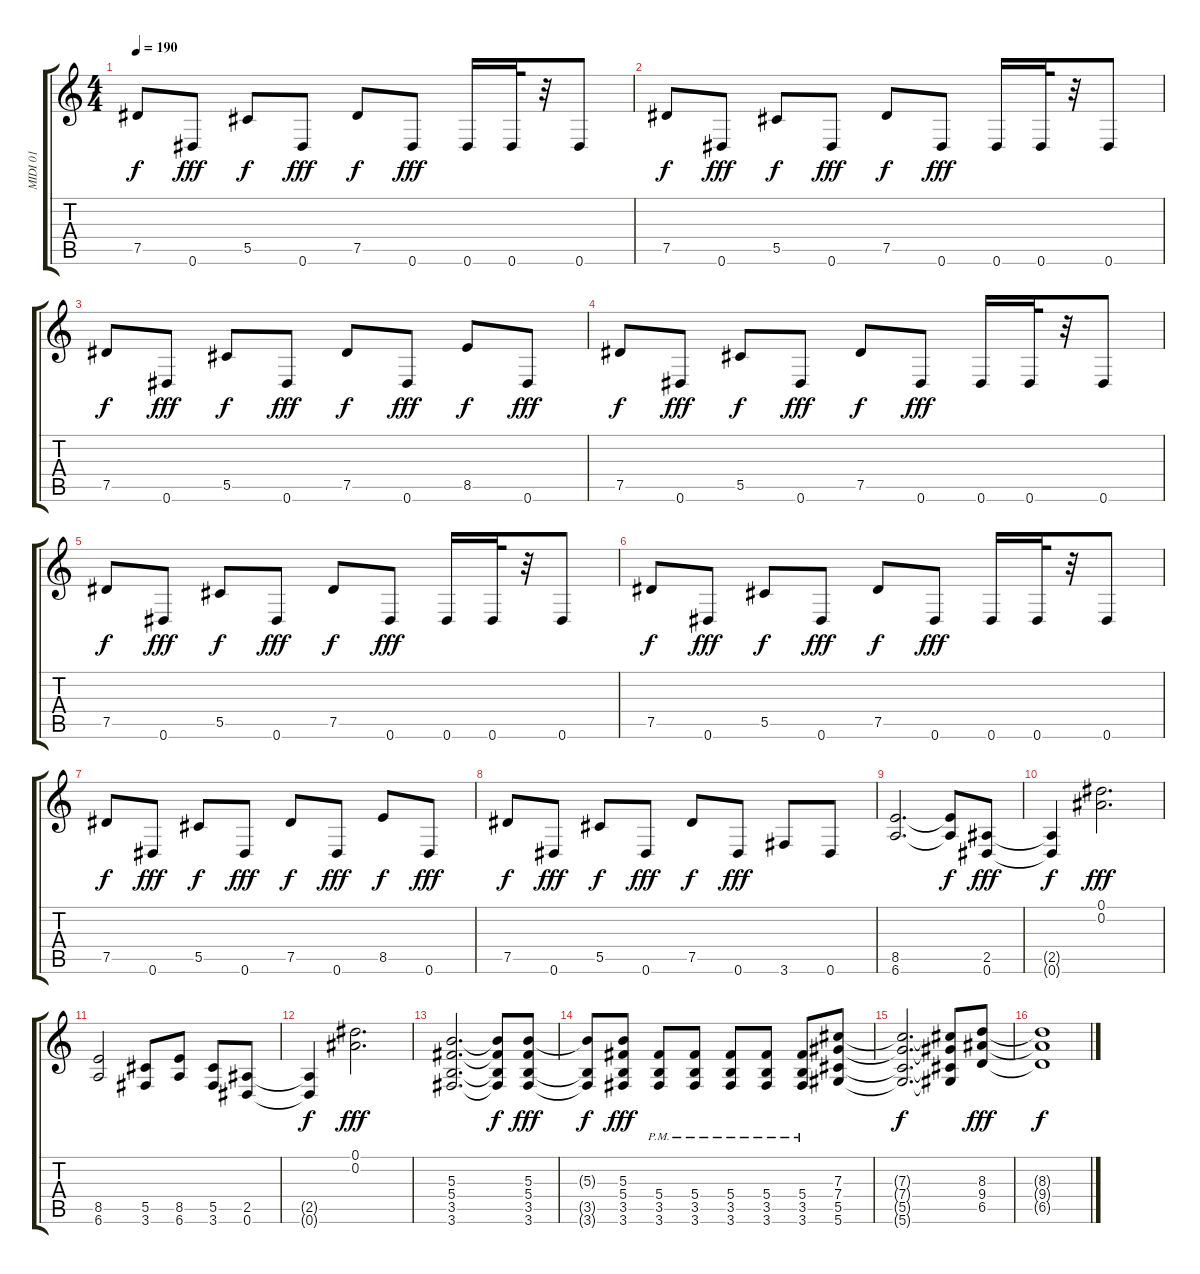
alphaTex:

\track ("MIDI 01" "MIDI 01") {instrument distortionguitar}
\staff {score tabs}
\tuning (Eb4 Bb3 Gb3 Db3 Ab2 Eb2) {hide}
\ts (4 4)
\tempo 190
\clef g2
\ks c
7.5.8{dy f} 0.6.8{dy fff} 5.5.8{dy f} 0.6.8{dy fff} 7.5.8{dy f} 0.6.8{dy fff} 0.6.16 0.6.32 r.32 0.6.8 |
7.5.8{dy f} 0.6.8{dy fff} 5.5.8{dy f} 0.6.8{dy fff} 7.5.8{dy f} 0.6.8{dy fff} 0.6.16 0.6.32 r.32 0.6.8 |
7.5.8{dy f} 0.6.8{dy fff} 5.5.8{dy f} 0.6.8{dy fff} 7.5.8{dy f} 0.6.8{dy fff} 8.5.8{dy f} 0.6.8{dy fff} |
7.5.8{dy f} 0.6.8{dy fff} 5.5.8{dy f} 0.6.8{dy fff} 7.5.8{dy f} 0.6.8{dy fff} 0.6.16 0.6.32 r.32 0.6.8 |
7.5.8{dy f} 0.6.8{dy fff} 5.5.8{dy f} 0.6.8{dy fff} 7.5.8{dy f} 0.6.8{dy fff} 0.6.16 0.6.32 r.32 0.6.8 |
7.5.8{dy f} 0.6.8{dy fff} 5.5.8{dy f} 0.6.8{dy fff} 7.5.8{dy f} 0.6.8{dy fff} 0.6.16 0.6.32 r.32 0.6.8 |
7.5.8{dy f} 0.6.8{dy fff} 5.5.8{dy f} 0.6.8{dy fff} 7.5.8{dy f} 0.6.8{dy fff} 8.5.8{dy f} 0.6.8{dy fff} |
7.5.8{dy f} 0.6.8{dy fff} 5.5.8{dy f} 0.6.8{dy fff} 7.5.8{dy f} 0.6.8{dy fff} 3.6.8 0.6.8 |
(8.5 6.6).2{d} (8.5{t} 6.6{t}).8{dy f} (2.5 0.6).8{dy fff} |
(2.5{t} 0.6{t}).4{dy f} (0.1 0.2).2{d dy fff} |
(8.5 6.6).2 (5.5 3.6).8 (8.5 6.6).8 (5.5 3.6).8 (2.5 0.6).8 |
(2.5{t} 0.6{t}).4{dy f} (0.1 0.2).2{d dy fff} |
(5.3 5.4 3.5 3.6).2{d} (5.3{t} 5.4{t} 3.5{t} 3.6{t}).8{dy f} (5.3 5.4 3.5 3.6).8{dy fff} |
(5.3{t} 3.5{t} 3.6{t}).8{dy f} (5.3 5.4 3.5 3.6).8{dy fff} (5.4{pm} 3.5{pm} 3.6{pm}).8 (5.4{pm} 3.5{pm} 3.6{pm}).8 (5.4{pm} 3.5{pm} 3.6{pm}).8 (5.4{pm} 3.5{pm} 3.6{pm}).8 (5.4{pm} 3.5 3.6{pm}).8 (7.3 7.4 5.5 5.6).8 |
(7.3{t} 7.4{t} 5.5{t} 5.6{t}).2{d dy f} (7.3{t} 7.4{t} 5.5{t} 5.6{t}).8 (8.3 9.4 6.5).8{dy fff} |
(8.3{t} 9.4{t} 6.5{t}).1{dy f}
